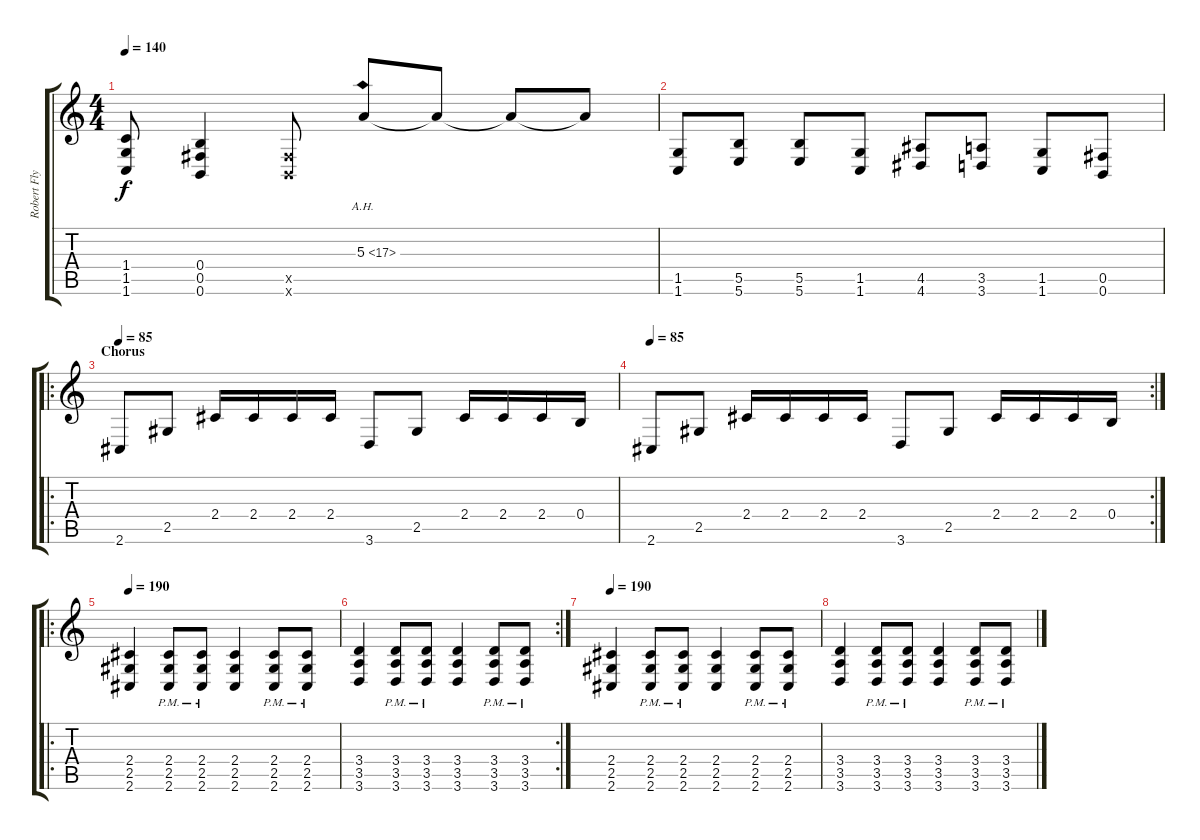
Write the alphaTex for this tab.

\track ("Robert Flynn" "Robert Fly") {instrument distortionguitar}
\staff {score tabs}
\tuning (Db4 Ab3 E3 B2 Gb2 B1) {hide}
\ts (4 4)
\tempo 140
\clef g2
\ks c
(1.4 1.5 1.6).8{dy f} (0.4 0.5 0.6).4 (0.5{x} 0.6{x}).8 5.3{ah 12}.8 5.3{t}.8 5.3{t}.8 5.3{t}.8 |
(1.5 1.6).8 (5.5 5.6).8 (5.5 5.6).8 (1.5 1.6).8 (4.5 4.6).8 (3.5 3.6).8 (1.5 1.6).8 (0.5 0.6).8 |
\ro
\section ("" "Chorus")
\tempo 85
2.6.8 2.5.8 2.4.16 2.4.16 2.4.16 2.4.16 3.6.8 2.5.8 2.4.16 2.4.16 2.4.16 0.4.16 |
\rc 2
\tempo 85
2.6.8 2.5.8 2.4.16 2.4.16 2.4.16 2.4.16 3.6.8 2.5.8 2.4.16 2.4.16 2.4.16 0.4.16 |
\ro
\tempo 190
(2.4 2.5 2.6).4 (2.4{pm} 2.5{pm} 2.6{pm}).8 (2.4{pm} 2.5{pm} 2.6{pm}).8 (2.4 2.5 2.6).4 (2.4{pm} 2.5{pm} 2.6{pm}).8 (2.4{pm} 2.5{pm} 2.6{pm}).8 |
\rc 2
(3.4 3.5 3.6).4 (3.4{pm} 3.5{pm} 3.6{pm}).8 (3.4{pm} 3.5{pm} 3.6{pm}).8 (3.4 3.5 3.6).4 (3.4{pm} 3.5{pm} 3.6{pm}).8 (3.4{pm} 3.5{pm} 3.6{pm}).8 |
\tempo 190
(2.4 2.5 2.6).4 (2.4{pm} 2.5{pm} 2.6{pm}).8 (2.4{pm} 2.5{pm} 2.6{pm}).8 (2.4 2.5 2.6).4 (2.4{pm} 2.5{pm} 2.6{pm}).8 (2.4{pm} 2.5{pm} 2.6).8 |
(3.4 3.5 3.6).4 (3.4{pm} 3.5{pm} 3.6{pm}).8 (3.4{pm} 3.5{pm} 3.6{pm}).8 (3.4 3.5 3.6).4 (3.4{pm} 3.5{pm} 3.6{pm}).8 (3.4{pm} 3.5{pm} 3.6{pm}).8
